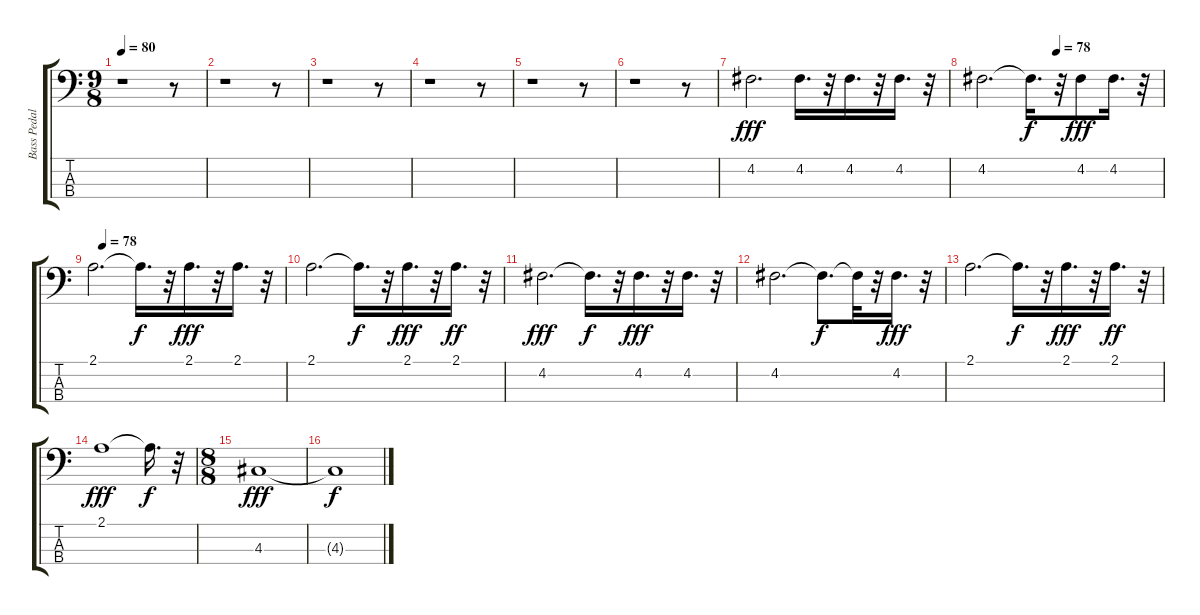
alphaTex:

\track ("Bass Pedal" "Bass Pedal") {instrument fretlessbass}
\staff {score tabs}
\tuning (G2 D2 A1 E1) {hide}
\ts (9 8)
\tempo 80
\clef f4
\ks c
r.1{dy fff} r.8 |
r.1 r.8 |
r.1 r.8 |
r.1 r.8 |
r.1 r.8 |
r.1 r.8 |
4.2.2{d} 4.2.16{d} r.32 4.2.16{d} r.32 4.2.16{d} r.32 |
\tempo (78 0.4166666666666667)
4.2.2{d} 4.2{t}.16{d dy f} r.32 4.2.8{dy fff} 4.2.16{d} r.32 |
\tempo (78 0.05555555555555555)
2.1.2{d} 2.1{t}.16{d dy f} r.32 2.1.16{d dy fff} r.32 2.1.16{d} r.32 |
2.1.2{d} 2.1{t}.16{d dy f} r.32 2.1.16{d dy fff} r.32 2.1.16{d dy ff} r.32 |
4.2.2{d dy fff} 4.2{t}.16{d dy f} r.32 4.2.16{d dy fff} r.32 4.2.16{d} r.32 |
4.2.2{d} 4.2{t}.8{d dy f} 4.2{t}.32 r.32 4.2.16{d dy fff} r.32 |
2.1.2{d} 2.1{t}.16{d dy f} r.32 2.1.16{d dy fff} r.32 2.1.16{d dy ff} r.32 |
2.1.1{dy fff} 2.1{t}.16{d dy f} r.32 |
\ts (8 8)
4.3.1{dy fff} |
4.3{t}.1{dy f}
